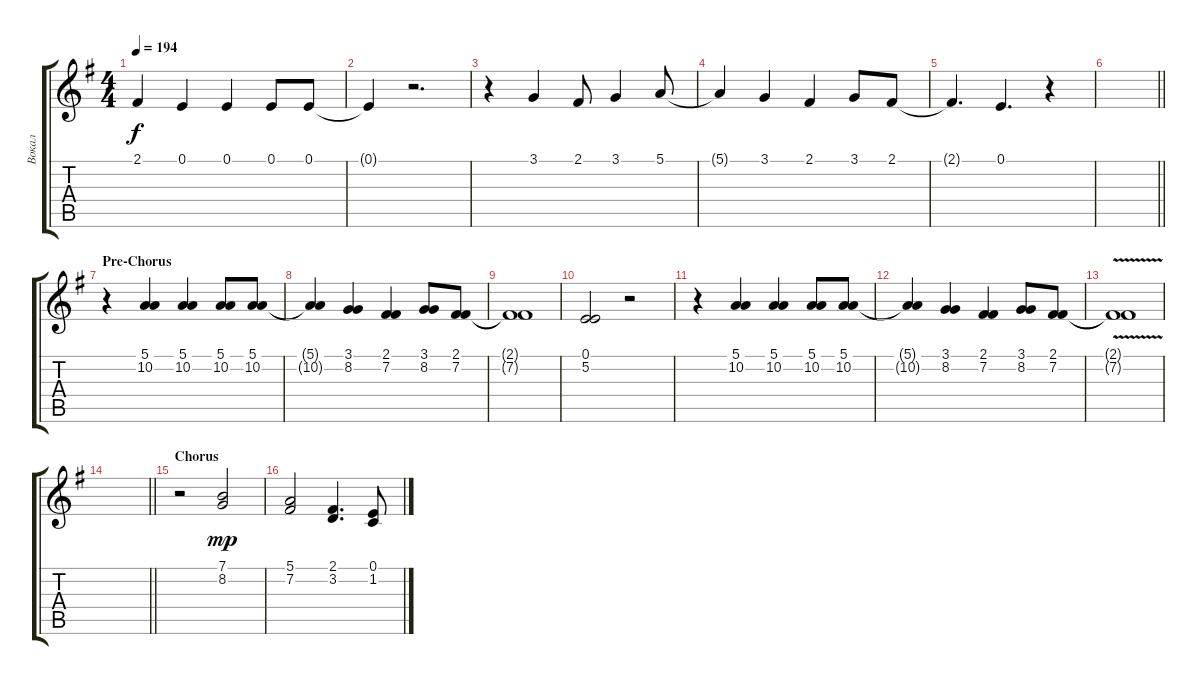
\track ("Вокал" "Вокал") {instrument trumpet}
\staff {score tabs}
\tuning (E4 B3 G3 D3 A2 E2) {hide}
\ts (4 4)
\tempo 194
\clef g2
\ks eminor
2.1{t}.4{dy f} 0.1.4 0.1.4 0.1.8 0.1.8 |
0.1{t}.4 r.2{d} |
r.4 3.1.4 2.1.8 3.1.4 5.1.8 |
5.1{t}.4 3.1.4 2.1.4 3.1.8 2.1.8 |
2.1{t}.4{d} 0.1.4{d} r.4 |
\barLineRight lightlight
|
\section ("" "Pre-Chorus")
r.4 (5.1 10.2).4 (5.1 10.2).4 (5.1 10.2).8 (5.1 10.2).8 |
(5.1{t} 10.2{t}).4 (3.1 8.2).4 (2.1 7.2).4 (3.1 8.2).8 (2.1 7.2).8 |
(2.1{t} 7.2{t}).1 |
(0.1 5.2).2 r.2 |
r.4 (5.1 10.2).4 (5.1 10.2).4 (5.1 10.2).8 (5.1 10.2).8 |
(5.1{t} 10.2{t}).4 (3.1 8.2).4 (2.1 7.2).4 (3.1 8.2).8 (2.1 7.2).8 |
(2.1{v t} 7.2{v t}).1 |
\barLineRight lightlight
|
\section ("" "Chorus")
r.2 (7.1 8.2).2{dy mp} |
(5.1 7.2).2 (2.1 3.2).4{d} (0.1 1.2).8
